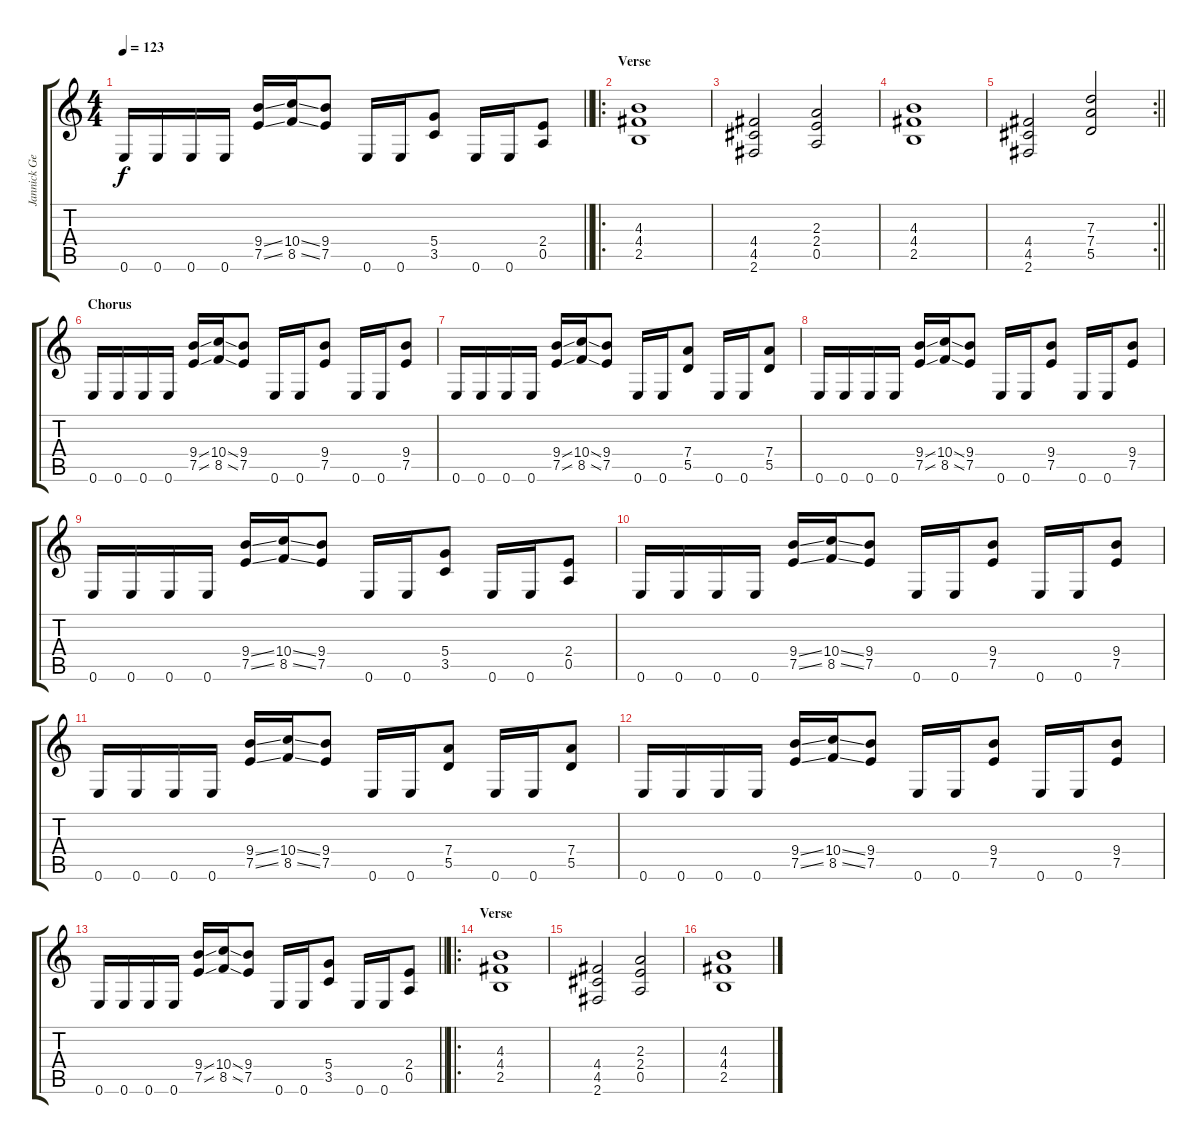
\track ("Jannick Gers" "Jannick Ge") {instrument distortionguitar}
\staff {score tabs}
\tuning (E4 B3 G3 D3 A2 E2) {hide}
\ts (4 4)
\tempo 123
\clef g2
\barLineRight lightlight
\ks c
0.6.16{dy f} 0.6.16 0.6.16 0.6.16 (9.4{ss} 7.5{ss}).16 (10.4{ss} 8.5{ss}).16 (9.4 7.5).8 0.6.16 0.6.16 (5.4 3.5).8 0.6.16 0.6.16 (2.4 0.5).8 |
\ro
\section ("" "Verse")
(4.3 4.4 2.5).1 |
(4.4 4.5 2.6).2 (2.3 2.4 0.5).2 |
(4.3 4.4 2.5).1 |
\rc 2
\barLineRight lightlight
(4.4 4.5 2.6).2 (7.3 7.4 5.5).2 |
\section ("" "Chorus")
0.6.16 0.6.16 0.6.16 0.6.16 (9.4{ss} 7.5{ss}).16 (10.4{ss} 8.5{ss}).16 (9.4 7.5).8 0.6.16 0.6.16 (9.4 7.5).8 0.6.16 0.6.16 (9.4 7.5).8 |
0.6.16 0.6.16 0.6.16 0.6.16 (9.4{ss} 7.5{ss}).16 (10.4{ss} 8.5{ss}).16 (9.4 7.5).8 0.6.16 0.6.16 (7.4 5.5).8 0.6.16 0.6.16 (7.4 5.5).8 |
0.6.16 0.6.16 0.6.16 0.6.16 (9.4{ss} 7.5{ss}).16 (10.4{ss} 8.5{ss}).16 (9.4 7.5).8 0.6.16 0.6.16 (9.4 7.5).8 0.6.16 0.6.16 (9.4 7.5).8 |
0.6.16 0.6.16 0.6.16 0.6.16 (9.4{ss} 7.5{ss}).16 (10.4{ss} 8.5{ss}).16 (9.4 7.5).8 0.6.16 0.6.16 (5.4 3.5).8 0.6.16 0.6.16 (2.4 0.5).8 |
0.6.16 0.6.16 0.6.16 0.6.16 (9.4{ss} 7.5{ss}).16 (10.4{ss} 8.5{ss}).16 (9.4 7.5).8 0.6.16 0.6.16 (9.4 7.5).8 0.6.16 0.6.16 (9.4 7.5).8 |
0.6.16 0.6.16 0.6.16 0.6.16 (9.4{ss} 7.5{ss}).16 (10.4{ss} 8.5{ss}).16 (9.4 7.5).8 0.6.16 0.6.16 (7.4 5.5).8 0.6.16 0.6.16 (7.4 5.5).8 |
0.6.16 0.6.16 0.6.16 0.6.16 (9.4{ss} 7.5{ss}).16 (10.4{ss} 8.5{ss}).16 (9.4 7.5).8 0.6.16 0.6.16 (9.4 7.5).8 0.6.16 0.6.16 (9.4 7.5).8 |
\barLineRight lightlight
0.6.16 0.6.16 0.6.16 0.6.16 (9.4{ss} 7.5{ss}).16 (10.4{ss} 8.5{ss}).16 (9.4 7.5).8 0.6.16 0.6.16 (5.4 3.5).8 0.6.16 0.6.16 (2.4 0.5).8 |
\ro
\section ("" "Verse")
(4.3 4.4 2.5).1 |
(4.4 4.5 2.6).2 (2.3 2.4 0.5).2 |
(4.3 4.4 2.5).1
